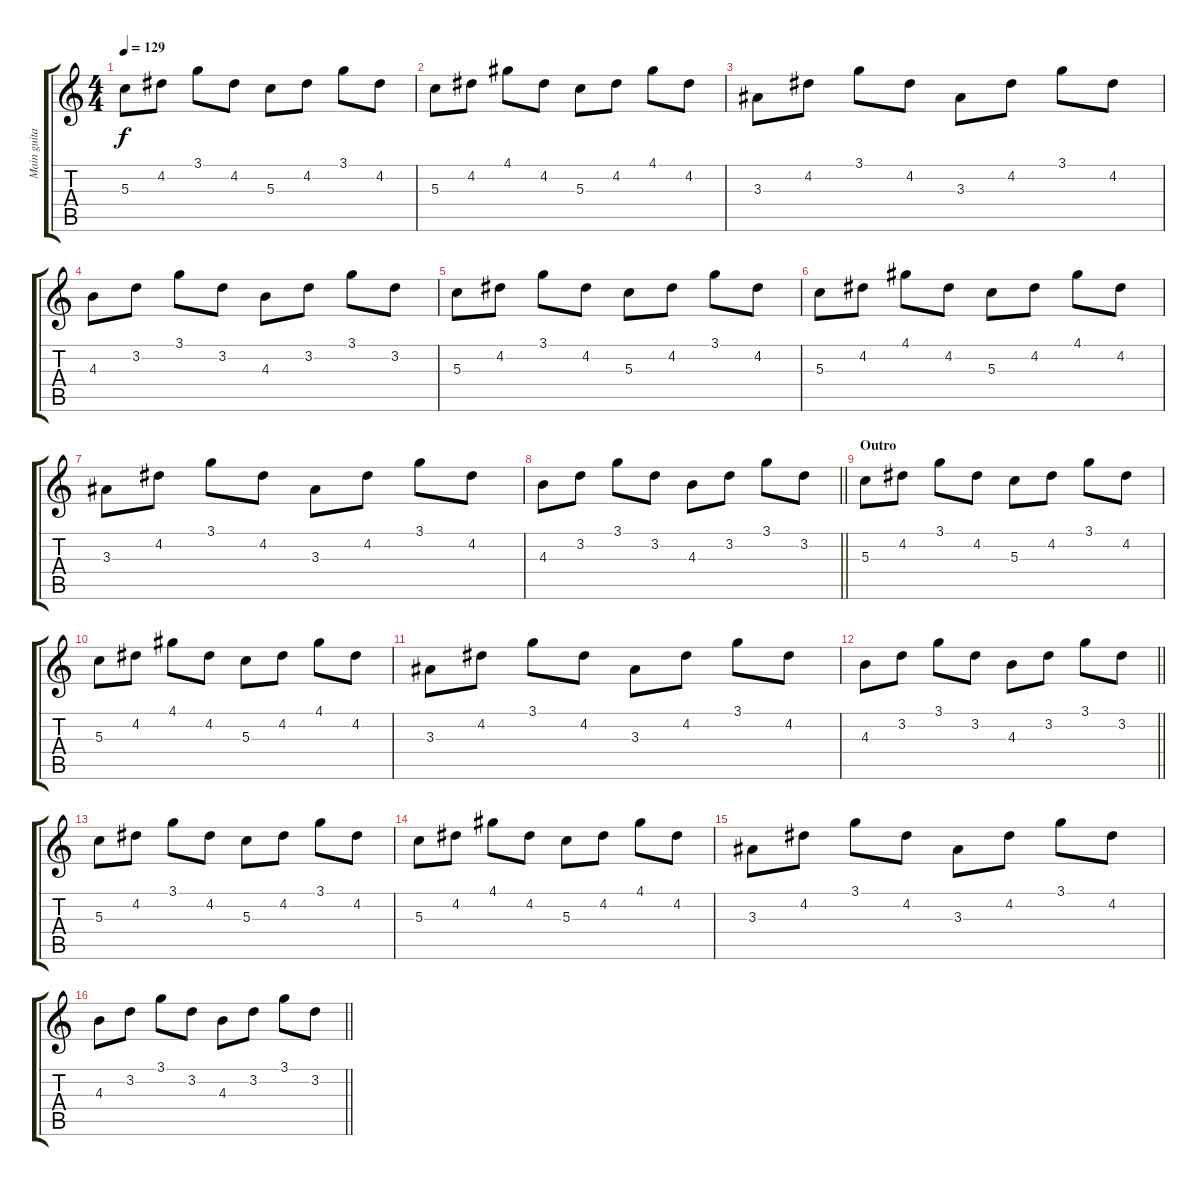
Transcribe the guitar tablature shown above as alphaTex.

\track ("Main guitar" "Main guita") {instrument acousticguitarnylon}
\staff {score tabs}
\tuning (E4 B3 G3 D3 A2 E2) {hide}
\ts (4 4)
\tempo 129
\clef g2
\ks c
5.3.8{dy f} 4.2.8 3.1.8 4.2.8 5.3.8 4.2.8 3.1.8 4.2.8 |
5.3.8 4.2.8 4.1.8 4.2.8 5.3.8 4.2.8 4.1.8 4.2.8 |
3.3.8 4.2.8 3.1.8 4.2.8 3.3.8 4.2.8 3.1.8 4.2.8 |
4.3.8 3.2.8 3.1.8 3.2.8 4.3.8 3.2.8 3.1.8 3.2.8 |
5.3.8 4.2.8 3.1.8 4.2.8 5.3.8 4.2.8 3.1.8 4.2.8 |
5.3.8 4.2.8 4.1.8 4.2.8 5.3.8 4.2.8 4.1.8 4.2.8 |
3.3.8 4.2.8 3.1.8 4.2.8 3.3.8 4.2.8 3.1.8 4.2.8 |
\barLineRight lightlight
4.3.8 3.2.8 3.1.8 3.2.8 4.3.8 3.2.8 3.1.8 3.2.8 |
\section ("" "Outro")
5.3.8 4.2.8 3.1.8 4.2.8 5.3.8 4.2.8 3.1.8 4.2.8 |
5.3.8 4.2.8 4.1.8 4.2.8 5.3.8 4.2.8 4.1.8 4.2.8 |
3.3.8 4.2.8 3.1.8 4.2.8 3.3.8 4.2.8 3.1.8 4.2.8 |
\barLineRight lightlight
4.3.8 3.2.8 3.1.8 3.2.8 4.3.8 3.2.8 3.1.8 3.2.8 |
5.3.8 4.2.8 3.1.8 4.2.8 5.3.8 4.2.8 3.1.8 4.2.8 |
5.3.8 4.2.8 4.1.8 4.2.8 5.3.8 4.2.8 4.1.8 4.2.8 |
3.3.8 4.2.8 3.1.8 4.2.8 3.3.8 4.2.8 3.1.8 4.2.8 |
\barLineRight lightlight
4.3.8 3.2.8 3.1.8 3.2.8 4.3.8 3.2.8 3.1.8 3.2.8
